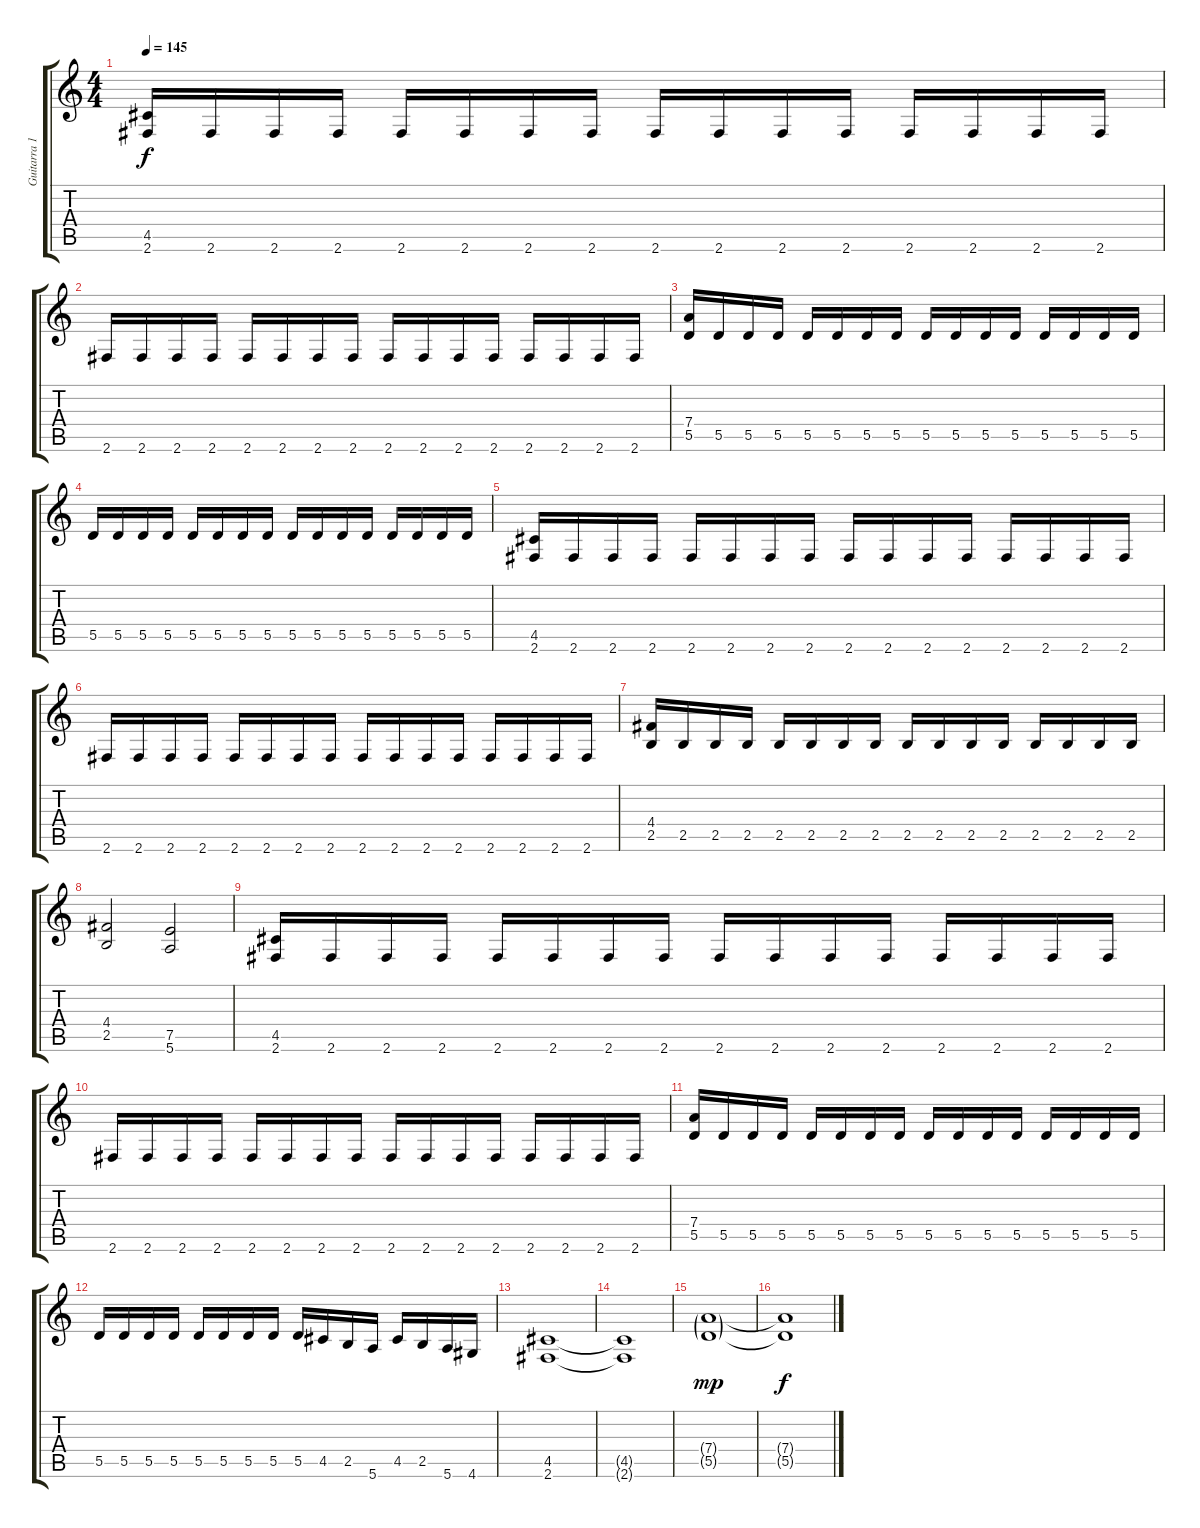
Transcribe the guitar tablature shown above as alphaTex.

\track ("Guitarra 1" "Guitarra 1") {instrument distortionguitar}
\staff {score tabs}
\tuning (E4 B3 G3 D3 A2 E2) {hide}
\ts (4 4)
\tempo 145
\clef g2
\ks c
(4.5 2.6).16{dy f} 2.6.16 2.6.16 2.6.16 2.6.16 2.6.16 2.6.16 2.6.16 2.6.16 2.6.16 2.6.16 2.6.16 2.6.16 2.6.16 2.6.16 2.6.16 |
2.6.16 2.6.16 2.6.16 2.6.16 2.6.16 2.6.16 2.6.16 2.6.16 2.6.16 2.6.16 2.6.16 2.6.16 2.6.16 2.6.16 2.6.16 2.6.16 |
(7.4 5.5).16 5.5.16 5.5.16 5.5.16 5.5.16 5.5.16 5.5.16 5.5.16 5.5.16 5.5.16 5.5.16 5.5.16 5.5.16 5.5.16 5.5.16 5.5.16 |
5.5.16 5.5.16 5.5.16 5.5.16 5.5.16 5.5.16 5.5.16 5.5.16 5.5.16 5.5.16 5.5.16 5.5.16 5.5.16 5.5.16 5.5.16 5.5.16 |
(4.5 2.6).16 2.6.16 2.6.16 2.6.16 2.6.16 2.6.16 2.6.16 2.6.16 2.6.16 2.6.16 2.6.16 2.6.16 2.6.16 2.6.16 2.6.16 2.6.16 |
2.6.16 2.6.16 2.6.16 2.6.16 2.6.16 2.6.16 2.6.16 2.6.16 2.6.16 2.6.16 2.6.16 2.6.16 2.6.16 2.6.16 2.6.16 2.6.16 |
(4.4 2.5).16 2.5.16 2.5.16 2.5.16 2.5.16 2.5.16 2.5.16 2.5.16 2.5.16 2.5.16 2.5.16 2.5.16 2.5.16 2.5.16 2.5.16 2.5.16 |
(4.4 2.5).2 (7.5 5.6).2 |
(4.5 2.6).16 2.6.16 2.6.16 2.6.16 2.6.16 2.6.16 2.6.16 2.6.16 2.6.16 2.6.16 2.6.16 2.6.16 2.6.16 2.6.16 2.6.16 2.6.16 |
2.6.16 2.6.16 2.6.16 2.6.16 2.6.16 2.6.16 2.6.16 2.6.16 2.6.16 2.6.16 2.6.16 2.6.16 2.6.16 2.6.16 2.6.16 2.6.16 |
(7.4 5.5).16 5.5.16 5.5.16 5.5.16 5.5.16 5.5.16 5.5.16 5.5.16 5.5.16 5.5.16 5.5.16 5.5.16 5.5.16 5.5.16 5.5.16 5.5.16 |
5.5.16 5.5.16 5.5.16 5.5.16 5.5.16 5.5.16 5.5.16 5.5.16 5.5.16 4.5.16 2.5.16 5.6.16 4.5.16 2.5.16 5.6.16 4.6.16 |
(4.5 2.6).1 |
(4.5{t} 2.6{t}).1 |
(7.4{g} 5.5{g}).1{dy mp} |
(7.4{t} 5.5{t}).1{dy f}
